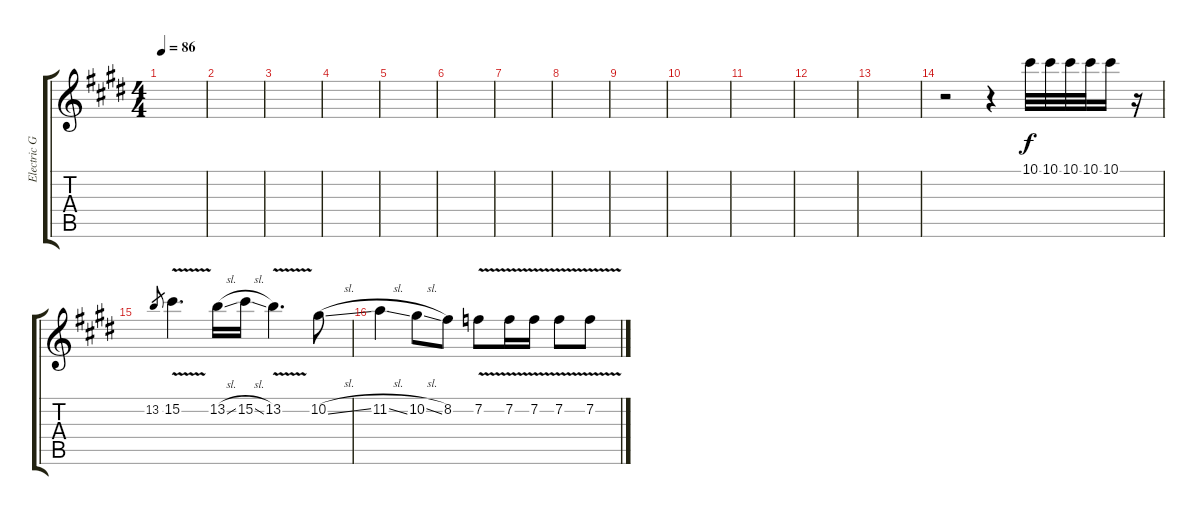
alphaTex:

\track ("Electric Guitar" "Electric G") {instrument distortionguitar}
\staff {score tabs}
\tuning (Eb4 Bb3 Gb3 Db3 Ab2 Db2) {hide}
\ts (4 4)
\tempo 86
\clef g2
\ks e
|
|
|
|
|
|
|
|
|
|
|
|
|
r.2 r.4 10.1.32 10.1.32 10.1.32 10.1.32 10.1.16 r.16 |
13.2.8{gr} 15.2{v}.4{d} 13.2{sl}.16 15.2{sl}.16 13.2{v}.4{d} 10.2{sl}.8 |
11.2{sl}.4 10.2{sl}.8 8.2.8 7.2{v}.8 7.2{v}.16 7.2{v}.16 7.2{v}.8 7.2{v}.8
